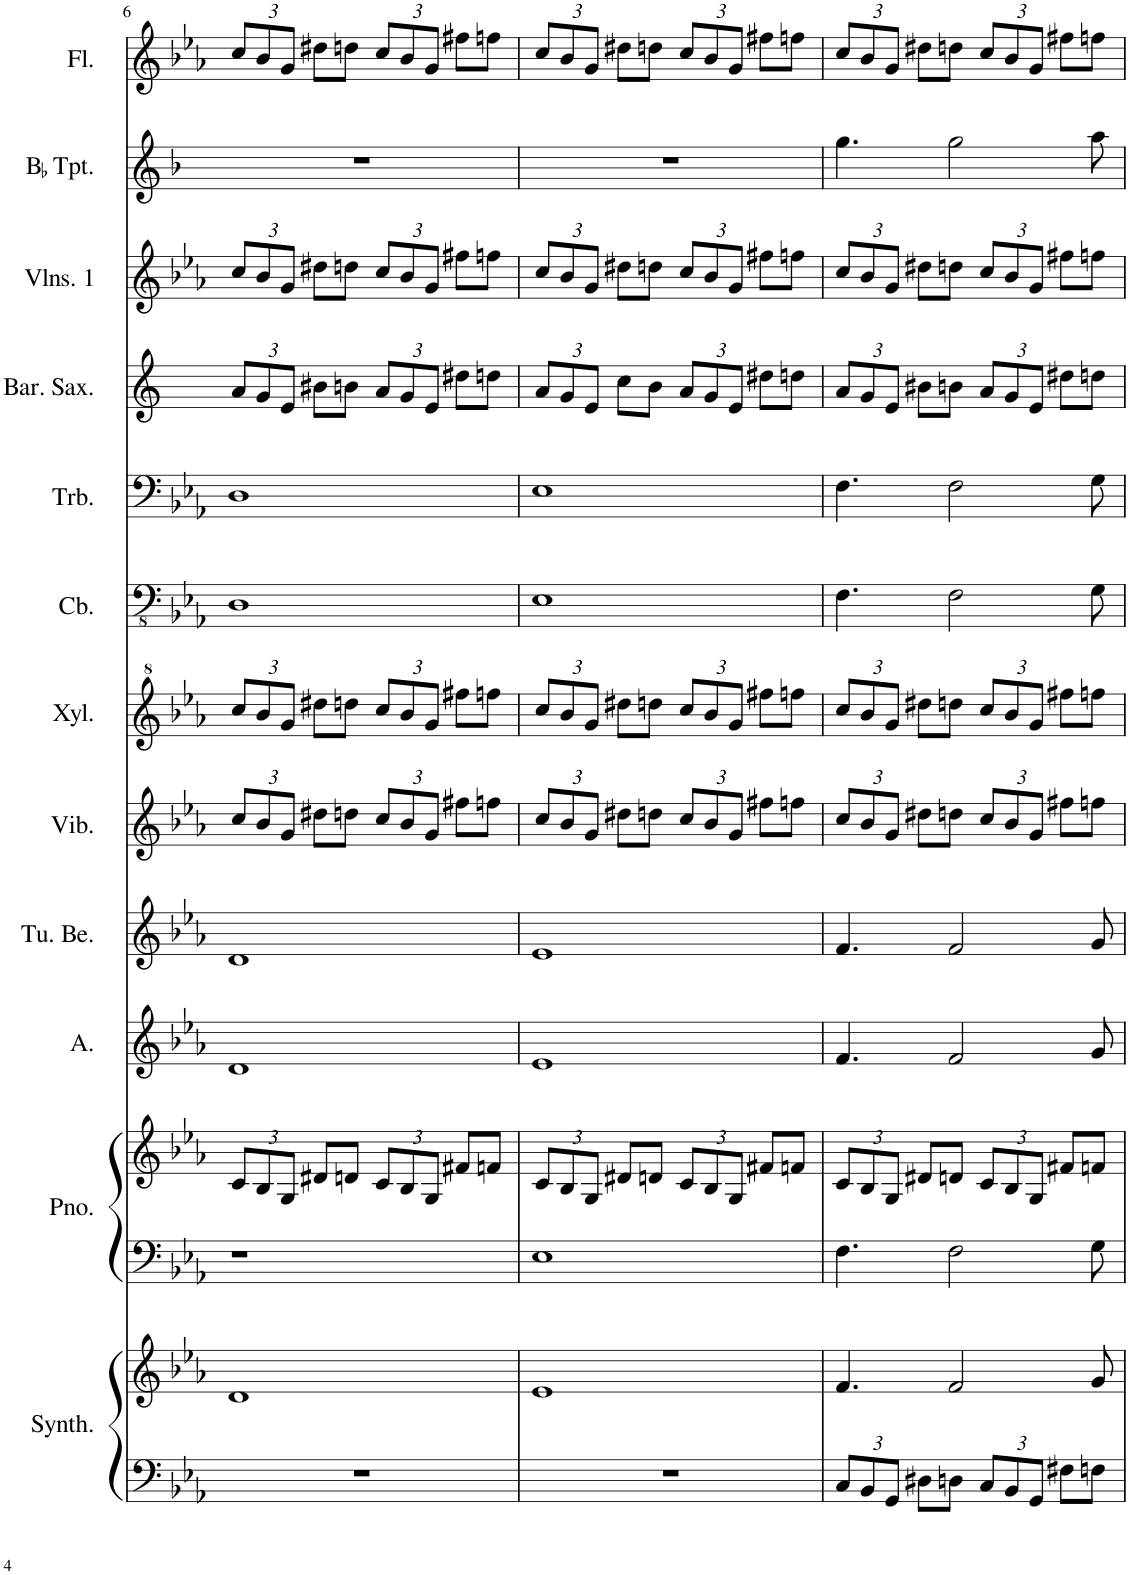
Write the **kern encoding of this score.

**kern	**kern	**kern	**kern	**kern	**kern	**kern	**kern	**kern	**kern	**kern	**kern	**kern	**kern
*part12	*part12	*part11	*part11	*part10	*part9	*part8	*part7	*part6	*part5	*part4	*part3	*part2	*part1
*staff14	*staff13	*staff12	*staff11	*staff10	*staff9	*staff8	*staff7	*staff6	*staff5	*staff4	*staff3	*staff2	*staff1
*I"Keyboard Synthesizer	*	*I"Piano	*	*I"Alto	*I"Tubular Bells	*I"Vibraphone	*I"Xylophone	*I"Contrabass	*I"Trombone	*I"Baritone Saxophone	*I"Violins 1	*I"BaccidentalFlat Trumpet	*I"Flute
*I'Synth.	*	*I'Pno.	*	*I'A.	*I'Tu. Be.	*I'Vib.	*I'Xyl.	*I'Cb.	*I'Trb.	*I'Bar. Sax.	*I'Vlns. 1	*I'BaccidentalFlat Tpt.	*I'Fl.
!!LO:PB:g=z
*clefF4	*clefG2	*clefF4	*clefG2	*clefG2	*clefG2	*clefG2	*clefG^2	*clefFv4	*clefF4	*clefG2	*clefG2	*clefG2	*clefG2
*	*	*	*	*	*	*	*	*Trd7c12	*	*Trd12c21	*	*Trd1c2	*
*k[b-e-a-]	*k[b-e-a-]	*k[b-e-a-]	*k[b-e-a-]	*k[b-e-a-]	*k[b-e-a-]	*k[b-e-a-]	*k[b-e-a-]	*k[b-e-a-]	*k[b-e-a-]	*k[]	*k[b-e-a-]	*k[b-]	*k[b-e-a-]
*M4/4	*M4/4	*M4/4	*M4/4	*M4/4	*M4/4	*M4/4	*M4/4	*M4/4	*M4/4	*M4/4	*M4/4	*M4/4	*M4/4
*	*	*	*Xbrackettup	*	*	*Xbrackettup	*Xbrackettup	*	*	*Xbrackettup	*Xbrackettup	*	*Xbrackettup
=6	=6	=6	=6	=6	=6	=6	=6	=6	=6	=6	=6	=6	=6
1r	1d	1r	12c/L	1d	1d	12cc/L	12ccc/L	1DD	1D	12a/L	12cc/L	1r	12cc/L
.	.	.	12B-/	.	.	12b-/	12bb-/	.	.	12g/	12b-/	.	12b-/
.	.	.	12G/J	.	.	12g/J	12gg/J	.	.	12e/J	12g/J	.	12g/J
.	.	.	8d#X/L	.	.	8dd#X\L	8ddd#X\L	.	.	8b#X\L	8dd#X\L	.	8dd#X\L
.	.	.	8dn/J	.	.	8ddn\J	8dddn\J	.	.	8bn\J	8ddn\J	.	8ddn\J
.	.	.	12c/L	.	.	12cc/L	12ccc/L	.	.	12a/L	12cc/L	.	12cc/L
.	.	.	12B-/	.	.	12b-/	12bb-/	.	.	12g/	12b-/	.	12b-/
.	.	.	12G/J	.	.	12g/J	12gg/J	.	.	12e/J	12g/J	.	12g/J
.	.	.	8f#X/L	.	.	8ff#X\L	8fff#X\L	.	.	8dd#X\L	8ff#X\L	.	8ff#X\L
.	.	.	8fn/J	.	.	8ffn\J	8fffn\J	.	.	8ddn\J	8ffn\J	.	8ffn\J
=7	=7	=7	=7	=7	=7	=7	=7	=7	=7	=7	=7	=7	=7
1r	1e-	1E-	12c/L	1e-	1e-	12cc/L	12ccc/L	1EE-	1E-	12a/L	12cc/L	1r	12cc/L
.	.	.	12B-/	.	.	12b-/	12bb-/	.	.	12g/	12b-/	.	12b-/
.	.	.	12G/J	.	.	12g/J	12gg/J	.	.	12e/J	12g/J	.	12g/J
.	.	.	8d#X/L	.	.	8dd#X\L	8ddd#X\L	.	.	8cc\L	8dd#X\L	.	8dd#X\L
.	.	.	8dn/J	.	.	8ddn\J	8dddn\J	.	.	8b\J	8ddn\J	.	8ddn\J
.	.	.	12c/L	.	.	12cc/L	12ccc/L	.	.	12a/L	12cc/L	.	12cc/L
.	.	.	12B-/	.	.	12b-/	12bb-/	.	.	12g/	12b-/	.	12b-/
.	.	.	12G/J	.	.	12g/J	12gg/J	.	.	12e/J	12g/J	.	12g/J
.	.	.	8f#X/L	.	.	8ff#X\L	8fff#X\L	.	.	8dd#X\L	8ff#X\L	.	8ff#X\L
.	.	.	8fn/J	.	.	8ffn\J	8fffn\J	.	.	8ddn\J	8ffn\J	.	8ffn\J
=8	=8	=8	=8	=8	=8	=8	=8	=8	=8	=8	=8	=8	=8
*Xbrackettup	*	*	*	*	*	*	*	*	*	*	*	*	*
12C/L	4.f/	4.F\	12c/L	4.f/	4.f/	12cc/L	12ccc/L	4.FF\	4.F\	12a/L	12cc/L	4.gg\	12cc/L
12BB-/	.	.	12B-/	.	.	12b-/	12bb-/	.	.	12g/	12b-/	.	12b-/
12GG/J	.	.	12G/J	.	.	12g/J	12gg/J	.	.	12e/J	12g/J	.	12g/J
8D#X\L	.	.	8d#X/L	.	.	8dd#X\L	8ddd#X\L	.	.	8b#X\L	8dd#X\L	.	8dd#X\L
8Dn\J	2f/	2F\	8dn/J	2f/	2f/	8ddn\J	8dddn\J	2FF\	2F\	8bn\J	8ddn\J	2gg\	8ddn\J
12C/L	.	.	12c/L	.	.	12cc/L	12ccc/L	.	.	12a/L	12cc/L	.	12cc/L
12BB-/	.	.	12B-/	.	.	12b-/	12bb-/	.	.	12g/	12b-/	.	12b-/
12GG/J	.	.	12G/J	.	.	12g/J	12gg/J	.	.	12e/J	12g/J	.	12g/J
8F#X\L	.	.	8f#X/L	.	.	8ff#X\L	8fff#X\L	.	.	8dd#X\L	8ff#X\L	.	8ff#X\L
8Fn\J	8g/	8G\	8fn/J	8g/	8g/	8ffn\J	8fffn\J	8GG\	8G\	8ddn\J	8ffn\J	8aa\	8ffn\J
=	=	=	=	=	=	=	=	=	=	=	=	=	=
*-	*-	*-	*-	*-	*-	*-	*-	*-	*-	*-	*-	*-	*-
